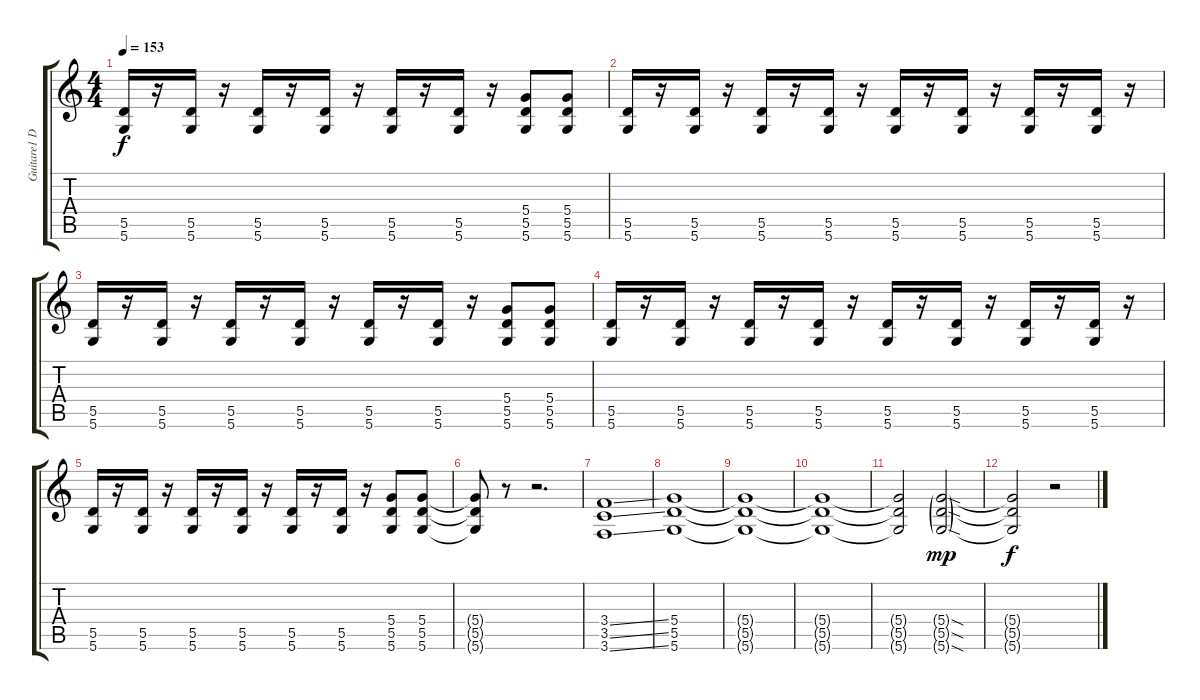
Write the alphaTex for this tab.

\track ("Guitare1 Dr-D" "Guitare1 D") {instrument overdrivenguitar}
\staff {score tabs}
\tuning (E4 B3 G3 D3 A2 D2) {hide}
\ts (4 4)
\tempo 153
\clef g2
\ks c
(5.5 5.6).16{dy f} r.16 (5.5 5.6).16 r.16 (5.5 5.6).16 r.16 (5.5 5.6).16 r.16 (5.5 5.6).16 r.16 (5.5 5.6).16 r.16 (5.4 5.5 5.6).8 (5.4 5.5 5.6).8 |
(5.5 5.6).16 r.16 (5.5 5.6).16 r.16 (5.5 5.6).16 r.16 (5.5 5.6).16 r.16 (5.5 5.6).16 r.16 (5.5 5.6).16 r.16 (5.5 5.6).16 r.16 (5.5 5.6).16 r.16 |
(5.5 5.6).16 r.16 (5.5 5.6).16 r.16 (5.5 5.6).16 r.16 (5.5 5.6).16 r.16 (5.5 5.6).16 r.16 (5.5 5.6).16 r.16 (5.4 5.5 5.6).8 (5.4 5.5 5.6).8 |
(5.5 5.6).16 r.16 (5.5 5.6).16 r.16 (5.5 5.6).16 r.16 (5.5 5.6).16 r.16 (5.5 5.6).16 r.16 (5.5 5.6).16 r.16 (5.5 5.6).16 r.16 (5.5 5.6).16 r.16 |
(5.5 5.6).16 r.16 (5.5 5.6).16 r.16 (5.5 5.6).16 r.16 (5.5 5.6).16 r.16 (5.5 5.6).16 r.16 (5.5 5.6).16 r.16 (5.4 5.5 5.6).8 (5.4 5.5 5.6).8 |
(5.4{t} 5.5{t} 5.6{t}).8 r.8 r.2{d} |
(3.4{ss} 3.5{ss} 3.6{ss}).1 |
(5.4 5.5 5.6).1 |
(5.4{t} 5.5{t} 5.6{t}).1 |
(5.4{t} 5.5{t} 5.6{t}).1 |
(5.4{t} 5.5{t} 5.6{t}).2 (5.4{sod g} 5.5{sod g} 5.6{sod g}).2{dy mp} |
(5.4{t} 5.5{t} 5.6{t}).2{dy f} r.2
